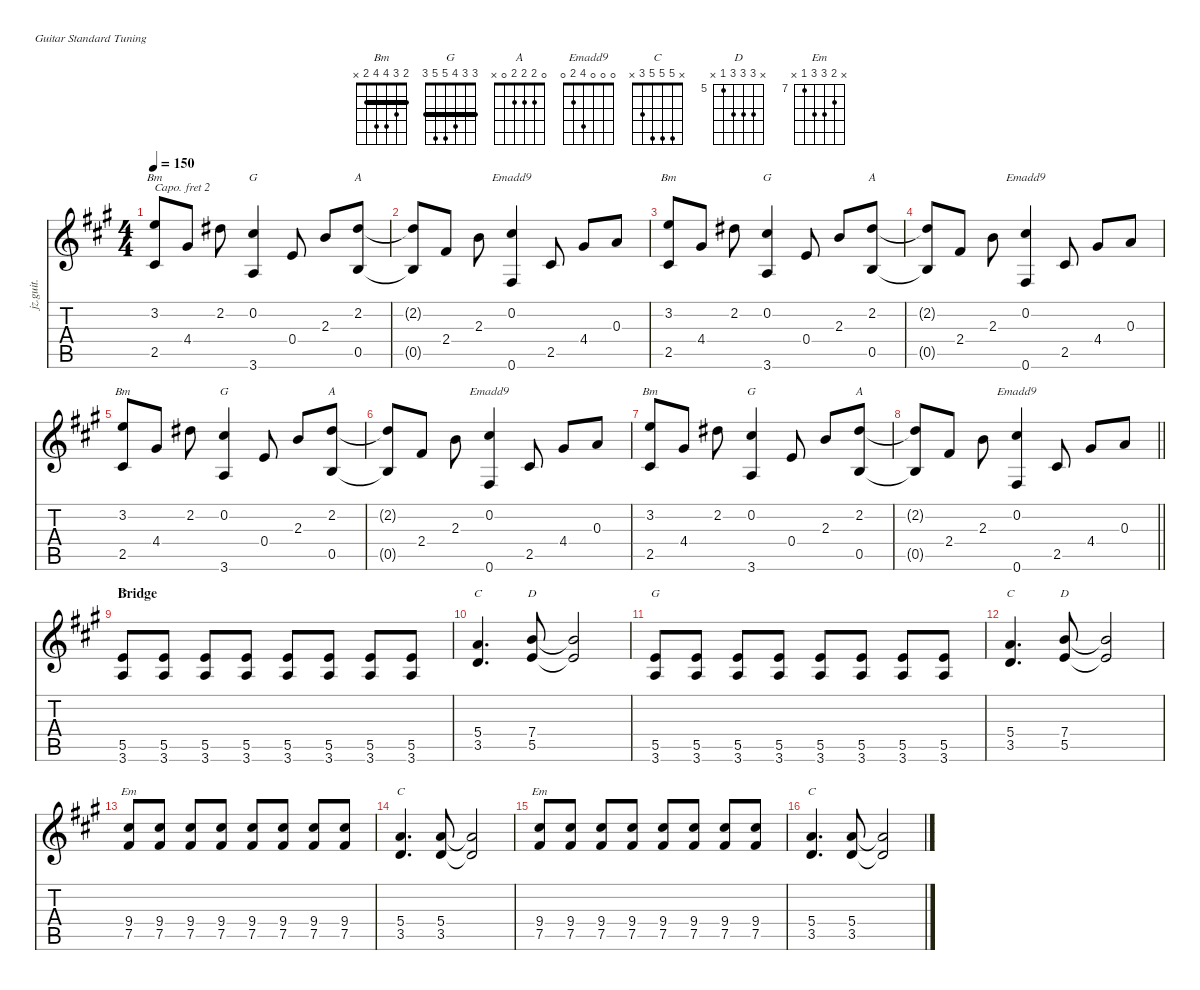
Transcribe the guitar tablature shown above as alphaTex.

\defaultSystemsLayout 4
\hideDynamics
\bracketExtendMode nobrackets
\otherSystemsTrackNameOrientation horizontal
\track ("2nd Guitar" "jz.guit.") {instrument electricguitarjazz}
\staff {score tabs}
\capo 2
\tuning (E4 B3 G3 D3 A2 E2)
\chord ("Bm" 2 3 4 4 2 x) {barre 2}
\chord ("G" x x x x x x)
\chord ("A" 0 2 2 2 0 x)
\chord ("Emadd9" 0 0 0 4 2 0)
\chord ("G" 3 3 4 5 5 3) {barre (3 3)}
\chord ("C" x 5 5 5 3 x)
\chord ("D" x 7 7 7 5 x) {firstfret 5}
\chord ("Em" x 8 9 9 7 x) {firstfret 7}
\ts (4 4)
\tempo 150
\clef g2
\ks a
(3.2{acc forcenatural} 2.5{acc #}).8{ch "Bm" dy f} 4.4{acc #}.8 2.2{acc #}.8 (0.2{acc #} 3.6{acc forcenatural}).4{ch "G"} 0.4{acc forcenatural}.8 2.3{acc forcenatural}.8 (2.2{acc #} 0.5{acc forcenatural}).8{ch "A"} |
(2.2{t acc #} 0.5{t acc forcenatural}).8 2.4{acc #}.8 2.3{acc forcenatural}.8 (0.2{acc #} 0.6{acc #}).4{ch "Emadd9"} 2.5{acc #}.8 4.4{acc #}.8 0.3{acc forcenatural}.8 |
(3.2{acc forcenatural} 2.5{acc #}).8{ch "Bm"} 4.4{acc #}.8 2.2{acc #}.8 (0.2{acc #} 3.6{acc forcenatural}).4{ch "G"} 0.4{acc forcenatural}.8 2.3{acc forcenatural}.8 (2.2{acc #} 0.5{acc forcenatural}).8{ch "A"} |
(2.2{t acc #} 0.5{t acc forcenatural}).8 2.4{acc #}.8 2.3{acc forcenatural}.8 (0.2{acc #} 0.6{acc #}).4{ch "Emadd9"} 2.5{acc #}.8 4.4{acc #}.8 0.3{acc forcenatural}.8 |
(3.2{acc forcenatural} 2.5{acc #}).8{ch "Bm"} 4.4{acc #}.8 2.2{acc #}.8 (0.2{acc #} 3.6{acc forcenatural}).4{ch "G"} 0.4{acc forcenatural}.8 2.3{acc forcenatural}.8 (2.2{acc #} 0.5{acc forcenatural}).8{ch "A"} |
(2.2{t acc #} 0.5{t acc forcenatural}).8 2.4{acc #}.8 2.3{acc forcenatural}.8 (0.2{acc #} 0.6{acc #}).4{ch "Emadd9"} 2.5{acc #}.8 4.4{acc #}.8 0.3{acc forcenatural}.8 |
(3.2{acc forcenatural} 2.5{acc #}).8{ch "Bm"} 4.4{acc #}.8 2.2{acc #}.8 (0.2{acc #} 3.6{acc forcenatural}).4{ch "G"} 0.4{acc forcenatural}.8 2.3{acc forcenatural}.8 (2.2{acc #} 0.5{acc forcenatural}).8{ch "A"} |
\barLineRight lightlight
(2.2{t acc #} 0.5{t acc forcenatural}).8 2.4{acc #}.8 2.3{acc forcenatural}.8 (0.2{acc #} 0.6{acc #}).4{ch "Emadd9"} 2.5{acc #}.8 4.4{acc #}.8 0.3{acc forcenatural}.8 |
\section ("" "Bridge")
(5.5{acc forcenatural} 3.6{acc forcenatural}).8{ch "G"} (5.5{acc forcenatural} 3.6{acc forcenatural}).8 (5.5{acc forcenatural} 3.6{acc forcenatural}).8 (5.5{acc forcenatural} 3.6{acc forcenatural}).8 (5.5{acc forcenatural} 3.6{acc forcenatural}).8 (5.5{acc forcenatural} 3.6{acc forcenatural}).8 (5.5{acc forcenatural} 3.6{acc forcenatural}).8 (5.5{acc forcenatural} 3.6{acc forcenatural}).8 |
(5.4{acc forcenatural} 3.5{acc forcenatural}).4{d ch "C"} (7.4{acc forcenatural} 5.5{acc forcenatural}).8{ch "D"} (7.4{t acc forcenatural} 5.5{t acc forcenatural}).2 |
(5.5{acc forcenatural} 3.6{acc forcenatural}).8{ch "G"} (5.5{acc forcenatural} 3.6{acc forcenatural}).8 (5.5{acc forcenatural} 3.6{acc forcenatural}).8 (5.5{acc forcenatural} 3.6{acc forcenatural}).8 (5.5{acc forcenatural} 3.6{acc forcenatural}).8 (5.5{acc forcenatural} 3.6{acc forcenatural}).8 (5.5{acc forcenatural} 3.6{acc forcenatural}).8 (5.5{acc forcenatural} 3.6{acc forcenatural}).8 |
(5.4{acc forcenatural} 3.5{acc forcenatural}).4{d ch "C"} (7.4{acc forcenatural} 5.5{acc forcenatural}).8{ch "D"} (7.4{t acc forcenatural} 5.5{t acc forcenatural}).2 |
(9.4{acc #} 7.5{acc #}).8{ch "Em"} (9.4{acc #} 7.5{acc #}).8 (9.4{acc #} 7.5{acc #}).8 (9.4{acc #} 7.5{acc #}).8 (9.4{acc #} 7.5{acc #}).8 (9.4{acc #} 7.5{acc #}).8 (9.4{acc #} 7.5{acc #}).8 (9.4{acc #} 7.5{acc #}).8 |
(5.4{acc forcenatural} 3.5{acc forcenatural}).4{d ch "C"} (5.4{acc forcenatural} 3.5{acc forcenatural}).8 (5.4{t acc forcenatural} 3.5{t acc forcenatural}).2 |
(9.4{acc #} 7.5{acc #}).8{ch "Em"} (9.4{acc #} 7.5{acc #}).8 (9.4{acc #} 7.5{acc #}).8 (9.4{acc #} 7.5{acc #}).8 (9.4{acc #} 7.5{acc #}).8 (9.4{acc #} 7.5{acc #}).8 (9.4{acc #} 7.5{acc #}).8 (9.4{acc #} 7.5{acc #}).8 |
(5.4{acc forcenatural} 3.5{acc forcenatural}).4{d ch "C"} (5.4{acc forcenatural} 3.5{acc forcenatural}).8 (5.4{t acc forcenatural} 3.5{t acc forcenatural}).2
